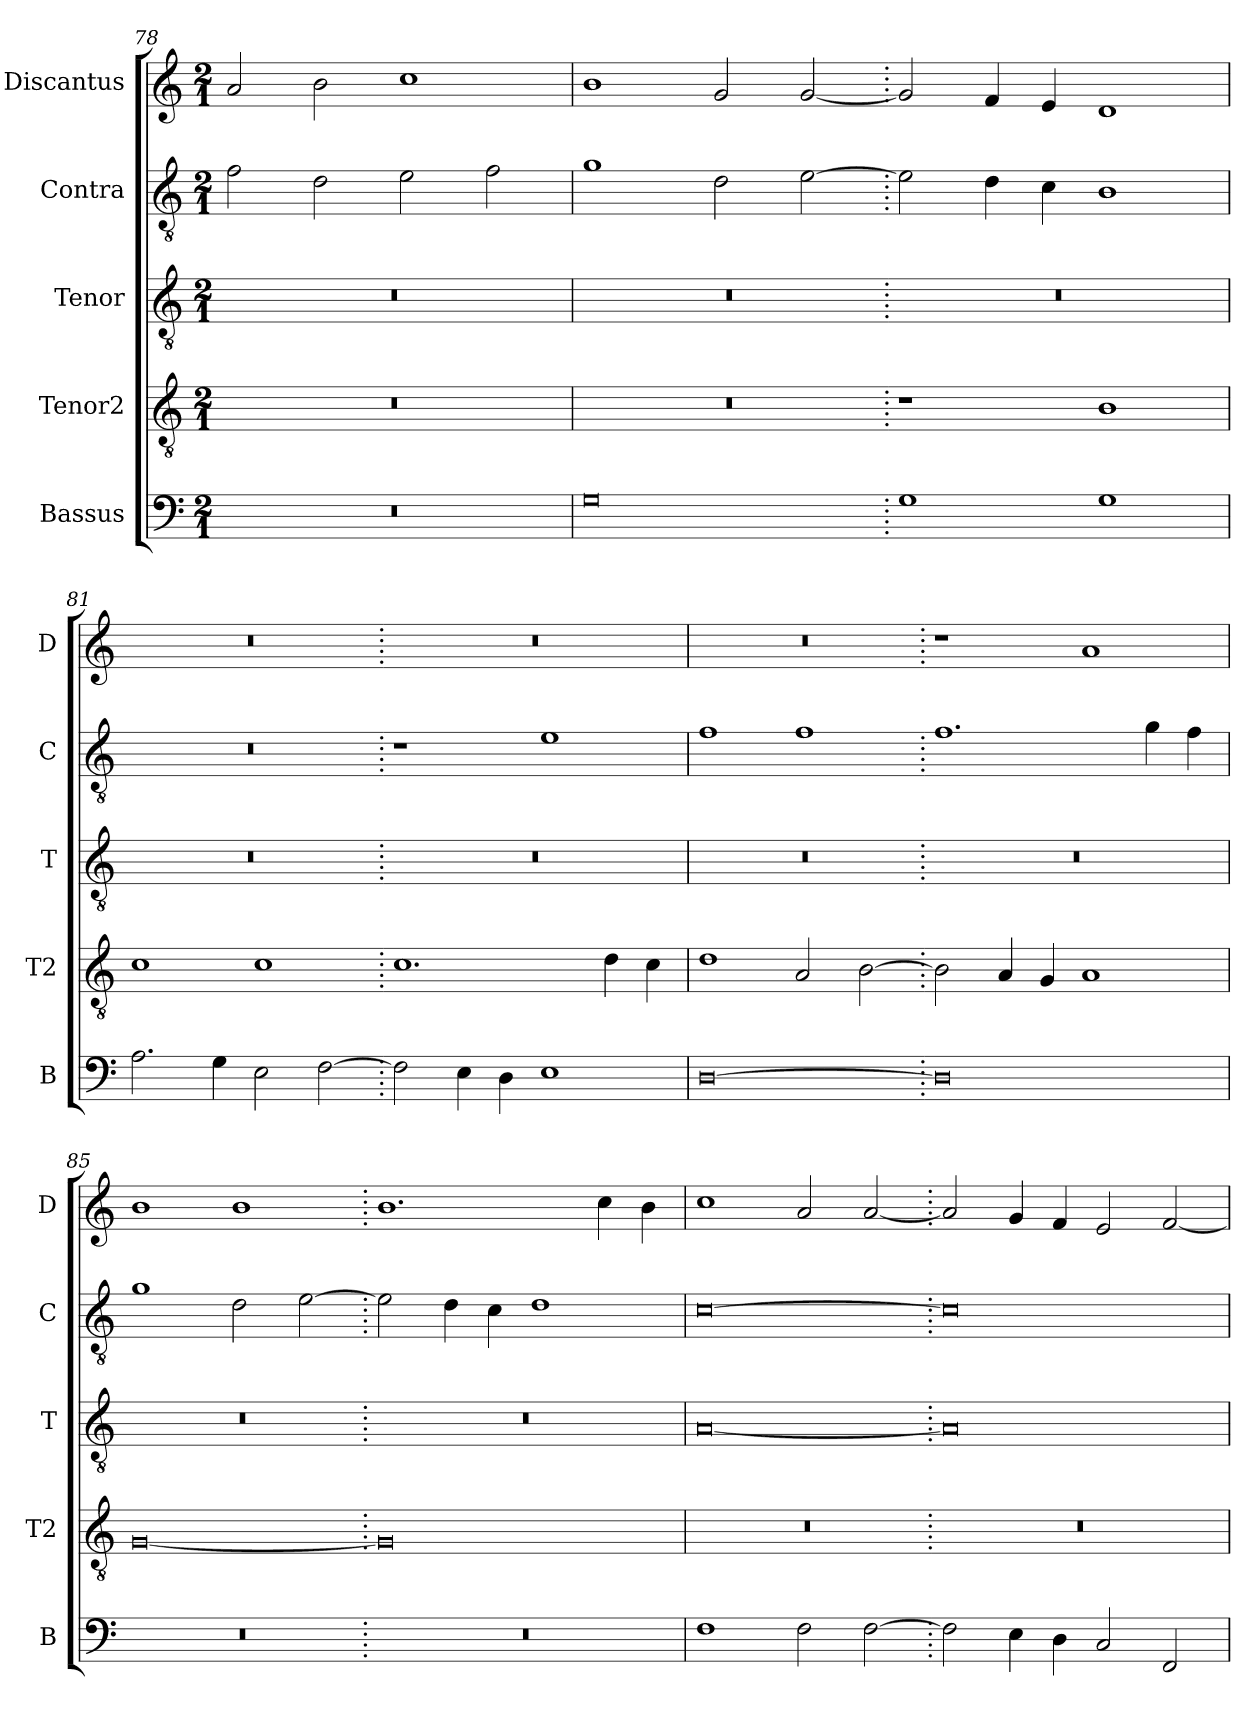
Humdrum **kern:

**kern	**kern	**kern	**kern	**kern
*part5	*part4	*part3	*part2	*part1
*staff5	*staff4	*staff3	*staff2	*staff1
*I"Bassus	*I"Tenor2	*I"Tenor	*I"Contra	*I"Discantus
*I'B	*I'T2	*I'T	*I'C	*I'D
*clefF4	*clefGv2	*clefGv2	*clefGv2	*clefG2
*k[]	*k[]	*k[]	*k[]	*k[]
*M2/1	*M2/1	*M2/1	*M2/1	*M2/1
=78	=78	=78	=78	=78
0r	0r	0r	2f\	2a/
.	.	.	2d\	2b\
.	.	.	2e\	1cc
.	.	.	2f\	.
=79	=79	=79	=79	=79
0G	0r	0r	1g	1b
.	.	.	2d\	2g/
.	.	.	[2e\	[2g/
=80.	=80.	=80.	=80.	=80.
1G	1r	0r	2e\]	2g/]
.	.	.	4d\	4f/
.	.	.	4c\	4e/
1G	1B	.	1B	1d
=81	=81	=81	=81	=81
2.A\	1c	0r	0r	0r
4G\	.	.	.	.
2E\	1c	.	.	.
[2F\	.	.	.	.
=82.	=82.	=82.	=82.	=82.
2F\]	1.c	0r	1r	0r
4E\	.	.	.	.
4D\	.	.	.	.
1E	.	.	1e	.
.	4d\	.	.	.
.	4c\	.	.	.
=83	=83	=83	=83	=83
[0D	1d	0r	1f	0r
.	2A/	.	1f	.
.	[2B\	.	.	.
=84.	=84.	=84.	=84.	=84.
0D]	2B\]	0r	1.f	1r
.	4A/	.	.	.
.	4G/	.	.	.
.	1A	.	.	1a
.	.	.	4g\	.
.	.	.	4f\	.
=85	=85	=85	=85	=85
0r	[0G	0r	1g	1b
.	.	.	2d\	1b
.	.	.	[2e\	.
=86.	=86.	=86.	=86.	=86.
0r	0G]	0r	2e\]	1.b
.	.	.	4d\	.
.	.	.	4c\	.
.	.	.	1d	.
.	.	.	.	4cc\
.	.	.	.	4b\
=87	=87	=87	=87	=87
1F	0r	[0A	[0c	1cc
2F\	.	.	.	2a/
[2F\	.	.	.	[2a/
=88.	=88.	=88.	=88.	=88.
2F\]	0r	0A]	0c]	2a/]
4E\	.	.	.	4g/
4D\	.	.	.	4f/
2C/	.	.	.	2e/
2FF/	.	.	.	[2f/
=	=	=	=	=
*-	*-	*-	*-	*-
